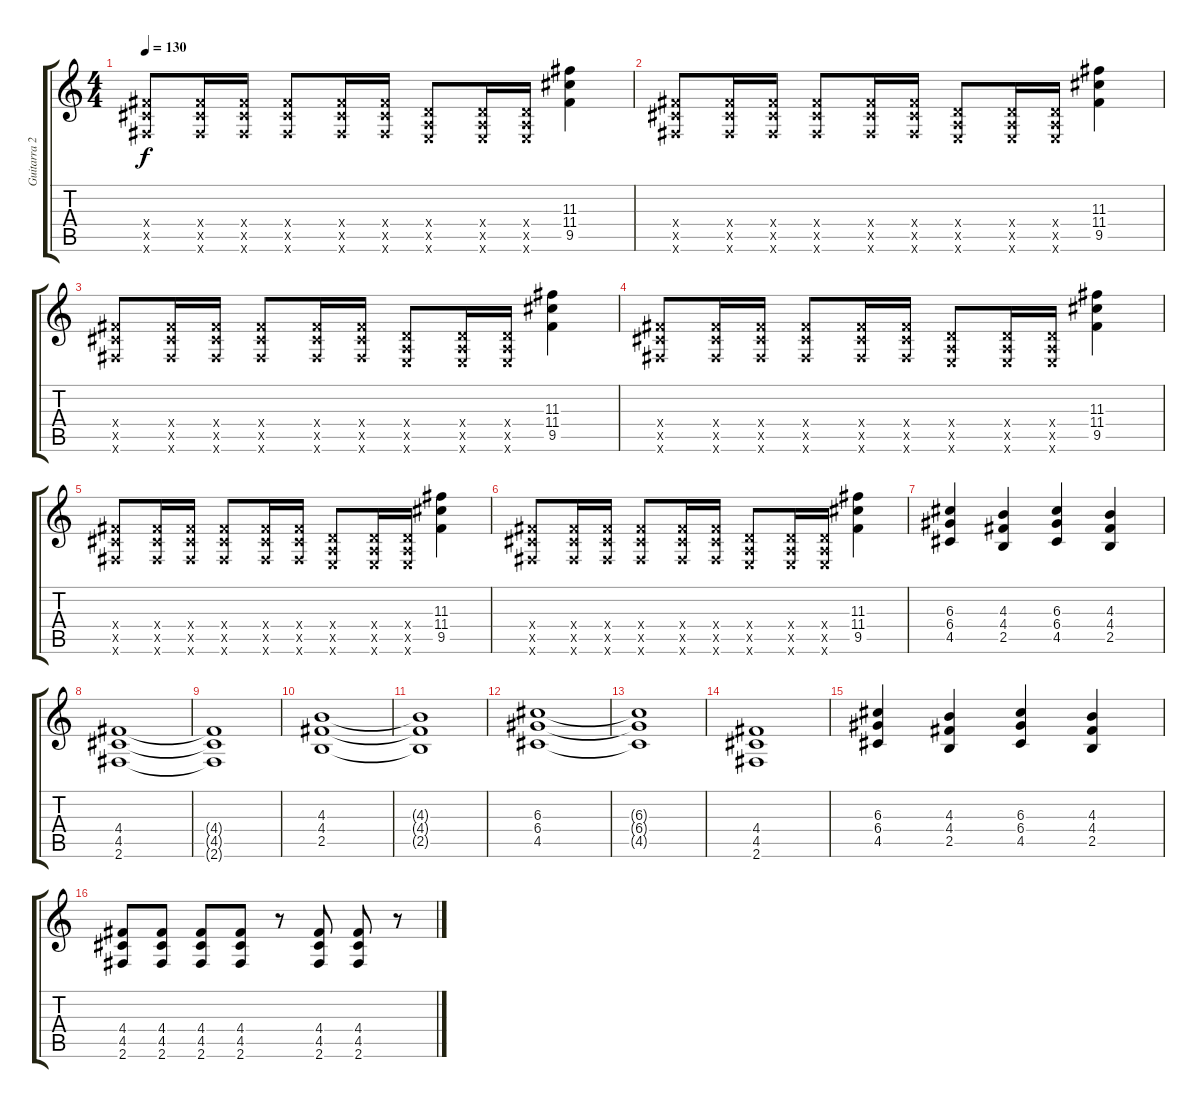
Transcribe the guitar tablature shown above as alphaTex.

\track ("Guitarra 2 solo" "Guitarra 2") {instrument distortionguitar}
\staff {score tabs}
\tuning (E4 B3 G3 D3 A2 E2) {hide}
\ts (4 4)
\tempo 130
\clef g2
\ks c
(4.4{x} 4.5{x} 2.6{x}).8{dy f} (4.4{x} 4.5{x} 2.6{x}).16 (4.4{x} 4.5{x} 2.6{x}).16 (4.4{x} 4.5{x} 2.6{x}).8 (4.4{x} 4.5{x} 2.6{x}).16 (4.4{x} 4.5{x} 2.6{x}).16 (0.4{x} 0.5{x} 0.6{x}).8 (0.4{x} 0.5{x} 0.6{x}).16 (0.4{x} 0.5{x} 0.6{x}).16 (11.3 11.4 9.5).4 |
(4.4{x} 4.5{x} 2.6{x}).8 (4.4{x} 4.5{x} 2.6{x}).16 (4.4{x} 4.5{x} 2.6{x}).16 (4.4{x} 4.5{x} 2.6{x}).8 (4.4{x} 4.5{x} 2.6{x}).16 (4.4{x} 4.5{x} 2.6{x}).16 (0.4{x} 0.5{x} 0.6{x}).8 (0.4{x} 0.5{x} 0.6{x}).16 (0.4{x} 0.5{x} 0.6{x}).16 (11.3 11.4 9.5).4 |
(4.4{x} 4.5{x} 2.6{x}).8 (4.4{x} 4.5{x} 2.6{x}).16 (4.4{x} 4.5{x} 2.6{x}).16 (4.4{x} 4.5{x} 2.6{x}).8 (4.4{x} 4.5{x} 2.6{x}).16 (4.4{x} 4.5{x} 2.6{x}).16 (0.4{x} 0.5{x} 0.6{x}).8 (0.4{x} 0.5{x} 0.6{x}).16 (0.4{x} 0.5{x} 0.6{x}).16 (11.3 11.4 9.5).4 |
(4.4{x} 4.5{x} 2.6{x}).8 (4.4{x} 4.5{x} 2.6{x}).16 (4.4{x} 4.5{x} 2.6{x}).16 (4.4{x} 4.5{x} 2.6{x}).8 (4.4{x} 4.5{x} 2.6{x}).16 (4.4{x} 4.5{x} 2.6{x}).16 (0.4{x} 0.5{x} 0.6{x}).8 (0.4{x} 0.5{x} 0.6{x}).16 (0.4{x} 0.5{x} 0.6{x}).16 (11.3 11.4 9.5).4 |
(4.4{x} 4.5{x} 2.6{x}).8 (4.4{x} 4.5{x} 2.6{x}).16 (4.4{x} 4.5{x} 2.6{x}).16 (4.4{x} 4.5{x} 2.6{x}).8 (4.4{x} 4.5{x} 2.6{x}).16 (4.4{x} 4.5{x} 2.6{x}).16 (0.4{x} 0.5{x} 0.6{x}).8 (0.4{x} 0.5{x} 0.6{x}).16 (0.4{x} 0.5{x} 0.6{x}).16 (11.3 11.4 9.5).4 |
(4.4{x} 4.5{x} 2.6{x}).8 (4.4{x} 4.5{x} 2.6{x}).16 (4.4{x} 4.5{x} 2.6{x}).16 (4.4{x} 4.5{x} 2.6{x}).8 (4.4{x} 4.5{x} 2.6{x}).16 (4.4{x} 4.5{x} 2.6{x}).16 (0.4{x} 0.5{x} 0.6{x}).8 (0.4{x} 0.5{x} 0.6{x}).16 (0.4{x} 0.5{x} 0.6{x}).16 (11.3 11.4 9.5).4 |
(6.3 6.4 4.5).4 (4.3 4.4 2.5).4 (6.3 6.4 4.5).4 (4.3 4.4 2.5).4 |
(4.4 4.5 2.6).1 |
(4.4{t} 4.5{t} 2.6{t}).1 |
(4.3 4.4 2.5).1 |
(4.3{t} 4.4{t} 2.5{t}).1 |
(6.3 6.4 4.5).1 |
(6.3{t} 6.4{t} 4.5{t}).1 |
(4.4 4.5 2.6).1 |
(6.3 6.4 4.5).4 (4.3 4.4 2.5).4 (6.3 6.4 4.5).4 (4.3 4.4 2.5).4 |
(4.4 4.5 2.6).8 (4.4 4.5 2.6).8 (4.4 4.5 2.6).8 (4.4 4.5 2.6).8 r.8 (4.4 4.5 2.6).8 (4.4 4.5 2.6).8 r.8
